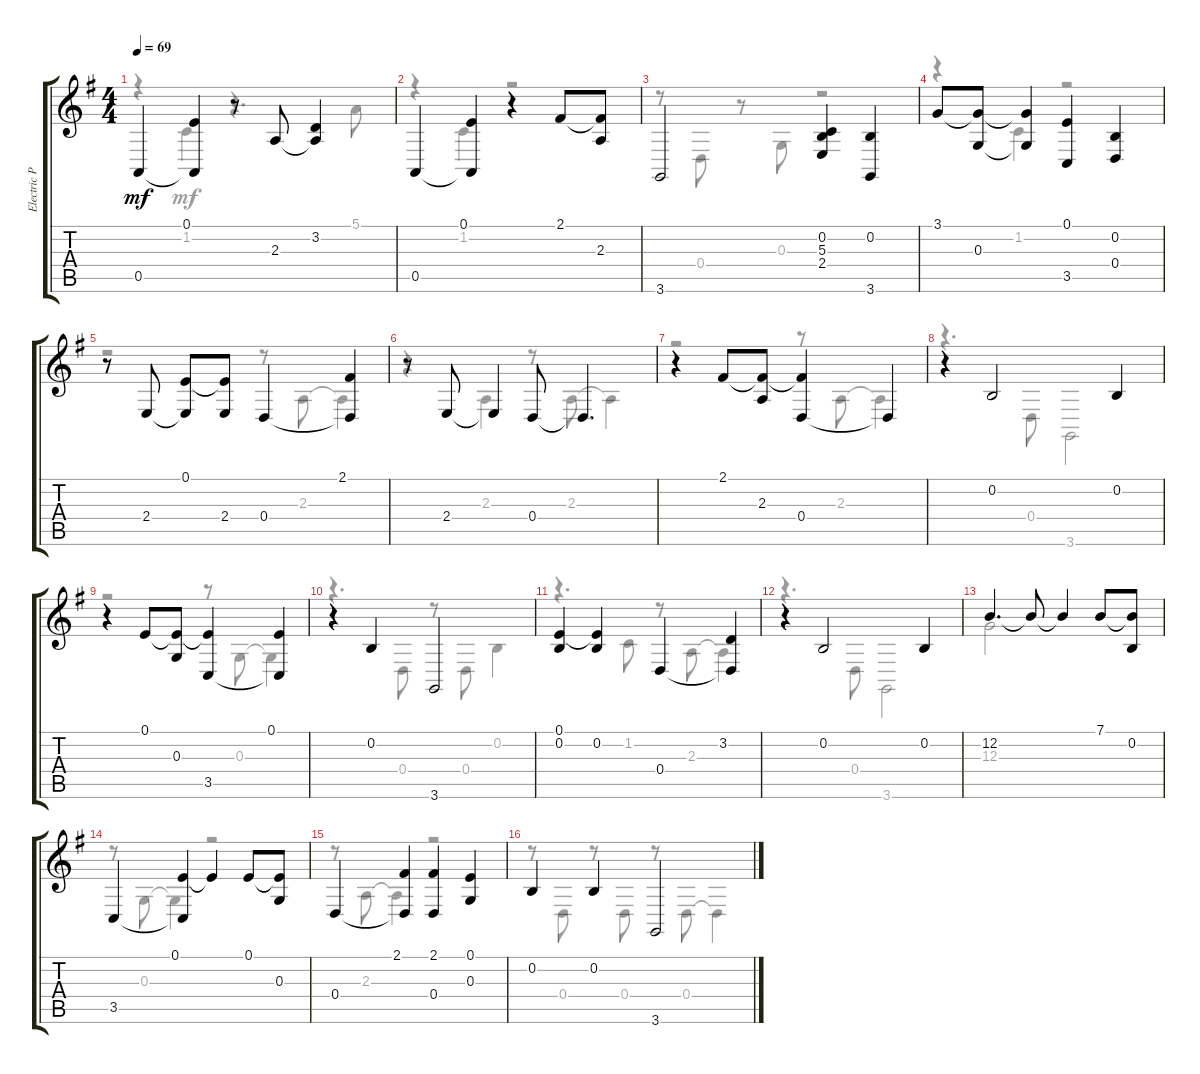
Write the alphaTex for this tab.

\track ("Electric Piano" "Electric P") {instrument electricpiano1}
\staff {score tabs}
\tuning (E4 B3 G3 D3 A2 E2) {hide}
\voice
\ts (4 4)
\tempo 69
\clef g2
\ks eminor
0.5.4{dy mf} (0.1 0.5{t}).4 r.8 2.3.8 (3.2 2.3{t}).4 |
0.5.4 (0.1 0.5{t}).4 r.4 2.1.8 (2.1{t} 2.3).8 |
3.6.2 (0.2 5.3 2.4).4 (0.2 3.6).4 |
3.1.8 (3.1{t} 0.3).8 (3.1{t} 0.3{t}).4 (0.1 3.5).4 (0.2 0.4).4 |
r.8 2.4.8 (0.1 2.4{t}).8 (0.1{t} 2.4).8 0.4.4 (2.1 0.4{t}).4 |
r.8 2.4.8 2.4{t}.4 0.4.8 0.4{t}.4{d} |
r.4 2.1.8 (2.1{t} 2.3).8 (2.1{t} 0.4).4 0.4{t}.4 |
r.4 0.2.2 0.2.4 |
r.4 0.1.8 (0.1{t} 0.3).8 (0.1{t} 3.5).4 (0.1 3.5{t}).4 |
r.4 0.2.4 3.6.2 |
(0.1 0.2).4 (0.1{t} 0.2).4 0.4.4 (3.2 0.4{t}).4 |
r.4 0.2.2 0.2.4 |
12.2.4{d} 12.2{t}.8 12.2{t}.4 7.1.8 (7.1{t} 0.2).8 |
3.5.4 (0.1 3.5{t}).4 0.1{t}.4 0.1.8 (0.1{t} 0.3).8 |
0.4.4 (2.1 0.4{t}).4 (2.1 0.4).4 (0.1 0.3).4 |
0.2.4 0.2.4 3.6.2
\voice
\clef g2
\ottava regular
\simile none
\ks eminor
r.4{dy mf} 1.2.4 r.4{d} 5.1.8 |
r.4 1.2.4 r.2 |
r.8 0.4.8 r.8 0.3.8 r.2 |
r.4 1.2.4 r.2 |
r.2 r.8 2.3.8 2.3{t}.4 |
r.4 2.3.4 r.8 2.3.8 2.3{t}.4 |
r.2 r.8 2.3.8 2.3{t}.4 |
r.4{d} 0.4.8 3.6.2 |
r.2 r.8 0.3.8 0.3{t}.4 |
r.4{d} 0.4.8 r.8 0.4.8 0.2.4 |
r.4{d} 1.2.8 r.8 2.3.8 2.3{t}.4 |
r.4{d} 0.4.8 3.6.2 |
12.3.2 |
r.8 0.3.8 0.3{t}.4 r.2 |
r.8 2.3.8 2.3{t}.4 r.2 |
r.8 0.4.8 r.8 0.4.8 r.8 0.4.8 0.4{t}.4
